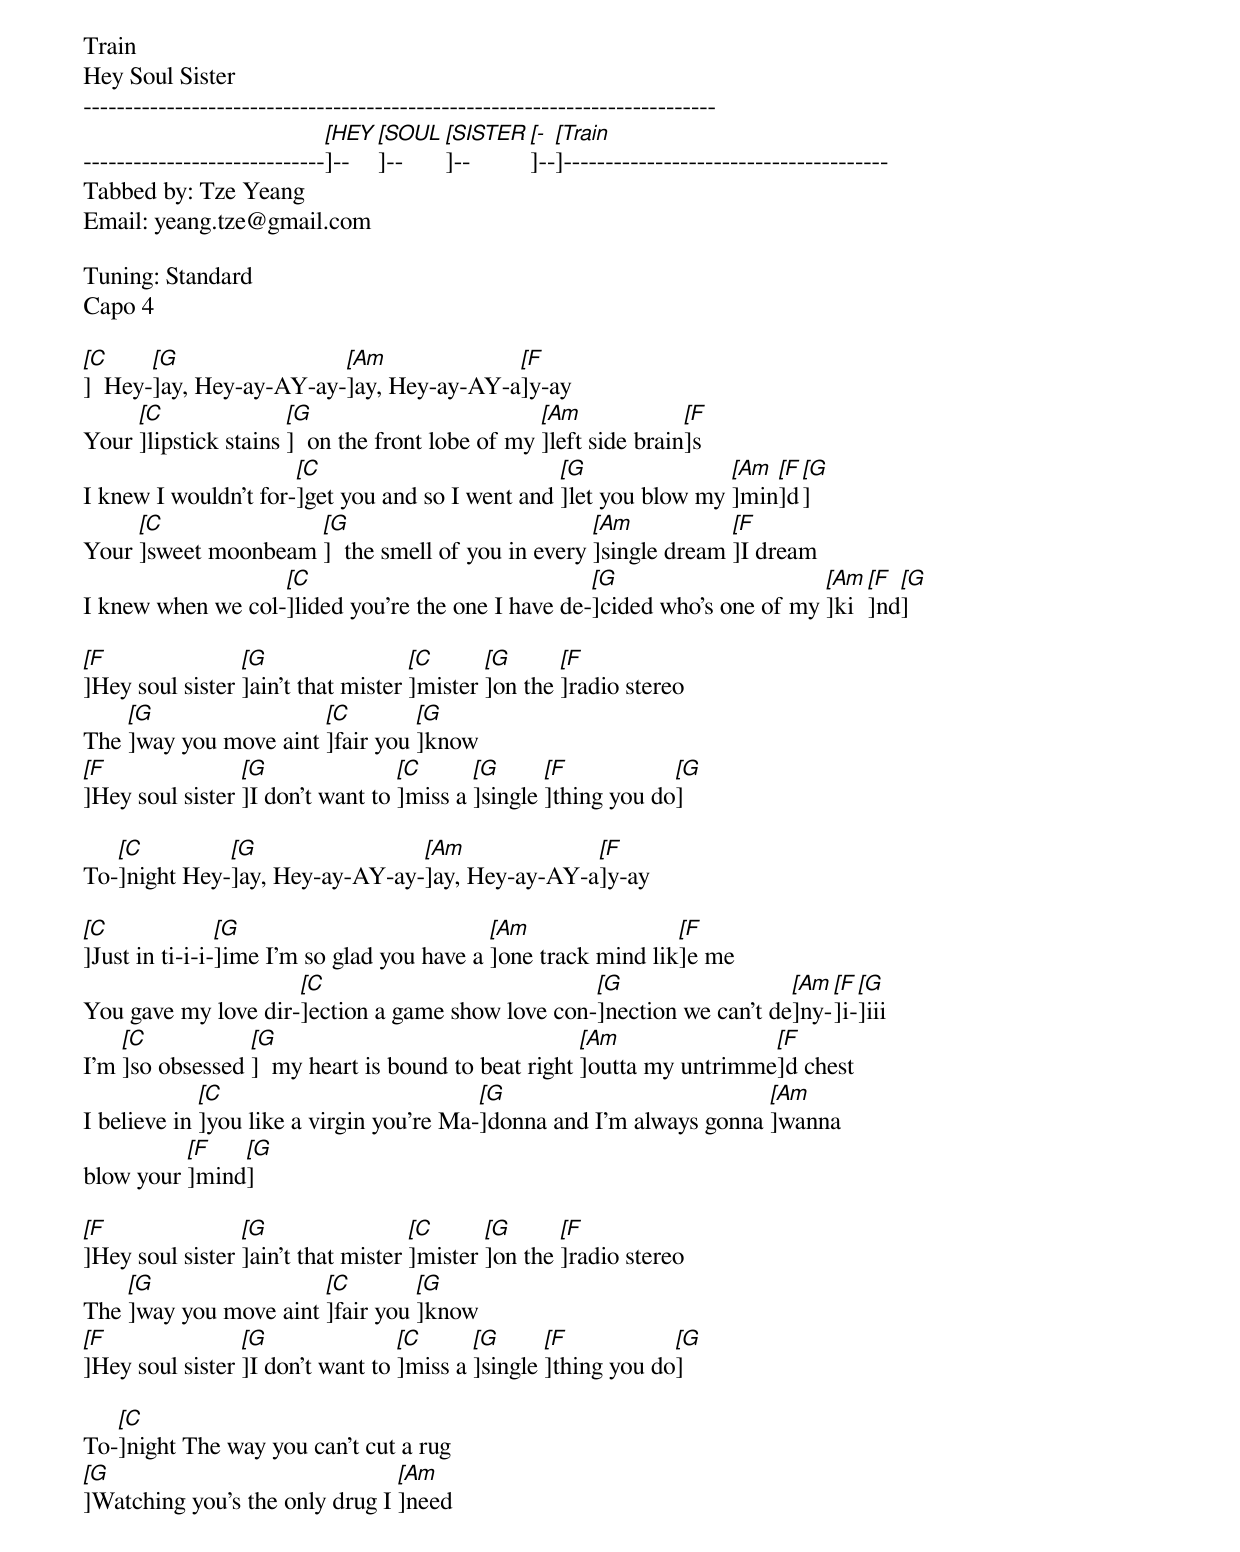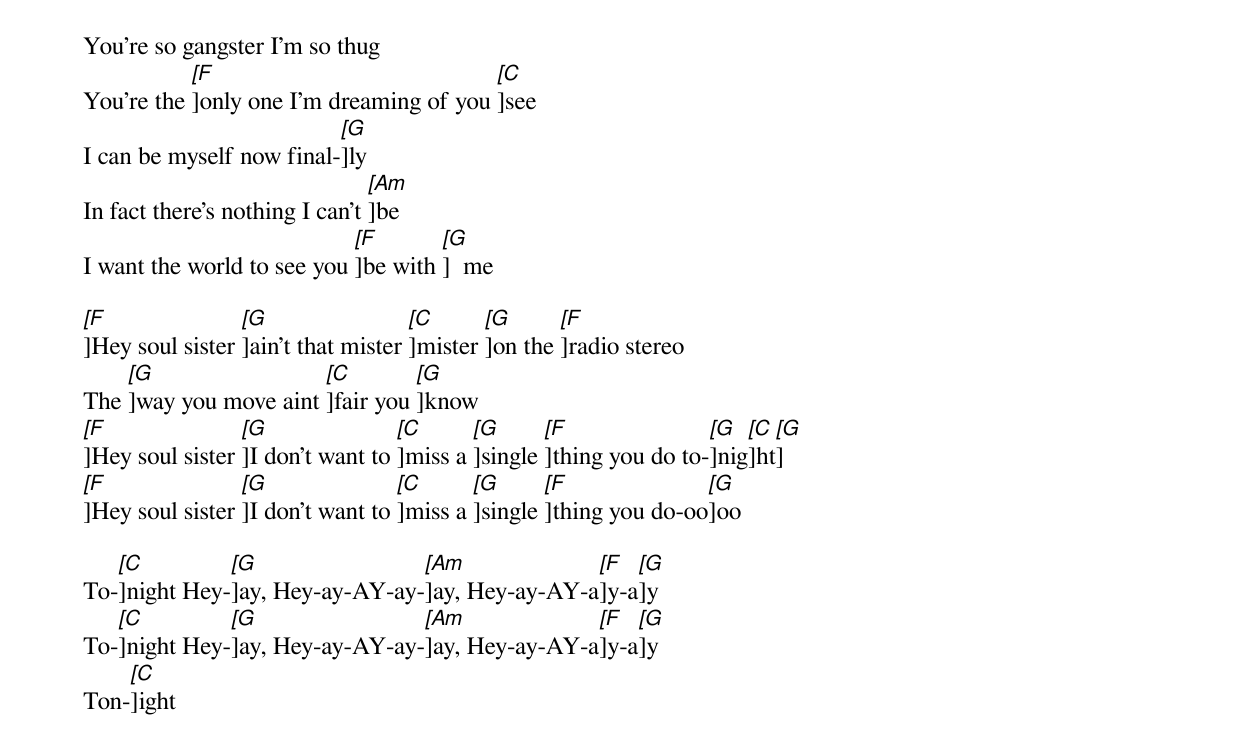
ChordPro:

Train
Hey Soul Sister
----------------------------------------------------------------------------
-----------------------------[[HEY]]--[[SOUL]]--[[SISTER]]--[[-]]--[[Train]]---------------------------------------
Tabbed by: Tze Yeang
Email: yeang.tze@gmail.com

Tuning: Standard
Capo 4

[[C]]  Hey-[[G]]ay, Hey-ay-AY-ay-[[Am]]ay, Hey-ay-AY-a[[F]]y-ay
Your [[C]]lipstick stains [[G]]  on the front lobe of my [[Am]]left side brain[[F]]s
I knew I wouldn't for-[[C]]get you and so I went and [[G]]let you blow my [[Am]]min[[F]]d[[G]]
Your [[C]]sweet moonbeam [[G]]  the smell of you in every [[Am]]single dream [[F]]I dream
I knew when we col-[[C]]lided you're the one I have de-[[G]]cided who's one of my [[Am]]ki[[F]]nd[[G]]

[[F]]Hey soul sister [[G]]ain't that mister [[C]]mister [[G]]on the [[F]]radio stereo
The [[G]]way you move aint [[C]]fair you [[G]]know
[[F]]Hey soul sister [[G]]I don't want to [[C]]miss a [[G]]single [[F]]thing you do[[G]]

To-[[C]]night Hey-[[G]]ay, Hey-ay-AY-ay-[[Am]]ay, Hey-ay-AY-a[[F]]y-ay

[[C]]Just in ti-i-i-[[G]]ime I'm so glad you have a [[Am]]one track mind lik[[F]]e me
You gave my love dir-[[C]]ection a game show love con-[[G]]nection we can't de[[Am]]ny-[[F]]i-[[G]]iii
I'm [[C]]so obsessed [[G]]  my heart is bound to beat right [[Am]]outta my untrimme[[F]]d chest
I believe in [[C]]you like a virgin you're Ma-[[G]]donna and I'm always gonna [[Am]]wanna
blow your [[F]]mind[[G]]

[[F]]Hey soul sister [[G]]ain't that mister [[C]]mister [[G]]on the [[F]]radio stereo
The [[G]]way you move aint [[C]]fair you [[G]]know
[[F]]Hey soul sister [[G]]I don't want to [[C]]miss a [[G]]single [[F]]thing you do[[G]]

To-[[C]]night The way you can't cut a rug
[[G]]Watching you's the only drug I [[Am]]need
You're so gangster I'm so thug
You're the [[F]]only one I'm dreaming of you [[C]]see
I can be myself now final-[[G]]ly
In fact there's nothing I can't [[Am]]be
I want the world to see you [[F]]be with [[G]]  me

[[F]]Hey soul sister [[G]]ain't that mister [[C]]mister [[G]]on the [[F]]radio stereo
The [[G]]way you move aint [[C]]fair you [[G]]know
[[F]]Hey soul sister [[G]]I don't want to [[C]]miss a [[G]]single [[F]]thing you do to-[[G]]nig[[C]]ht[[G]]
[[F]]Hey soul sister [[G]]I don't want to [[C]]miss a [[G]]single [[F]]thing you do-oo[[G]]oo

To-[[C]]night Hey-[[G]]ay, Hey-ay-AY-ay-[[Am]]ay, Hey-ay-AY-a[[F]]y-a[[G]]y
To-[[C]]night Hey-[[G]]ay, Hey-ay-AY-ay-[[Am]]ay, Hey-ay-AY-a[[F]]y-a[[G]]y
Ton-[[C]]ight
